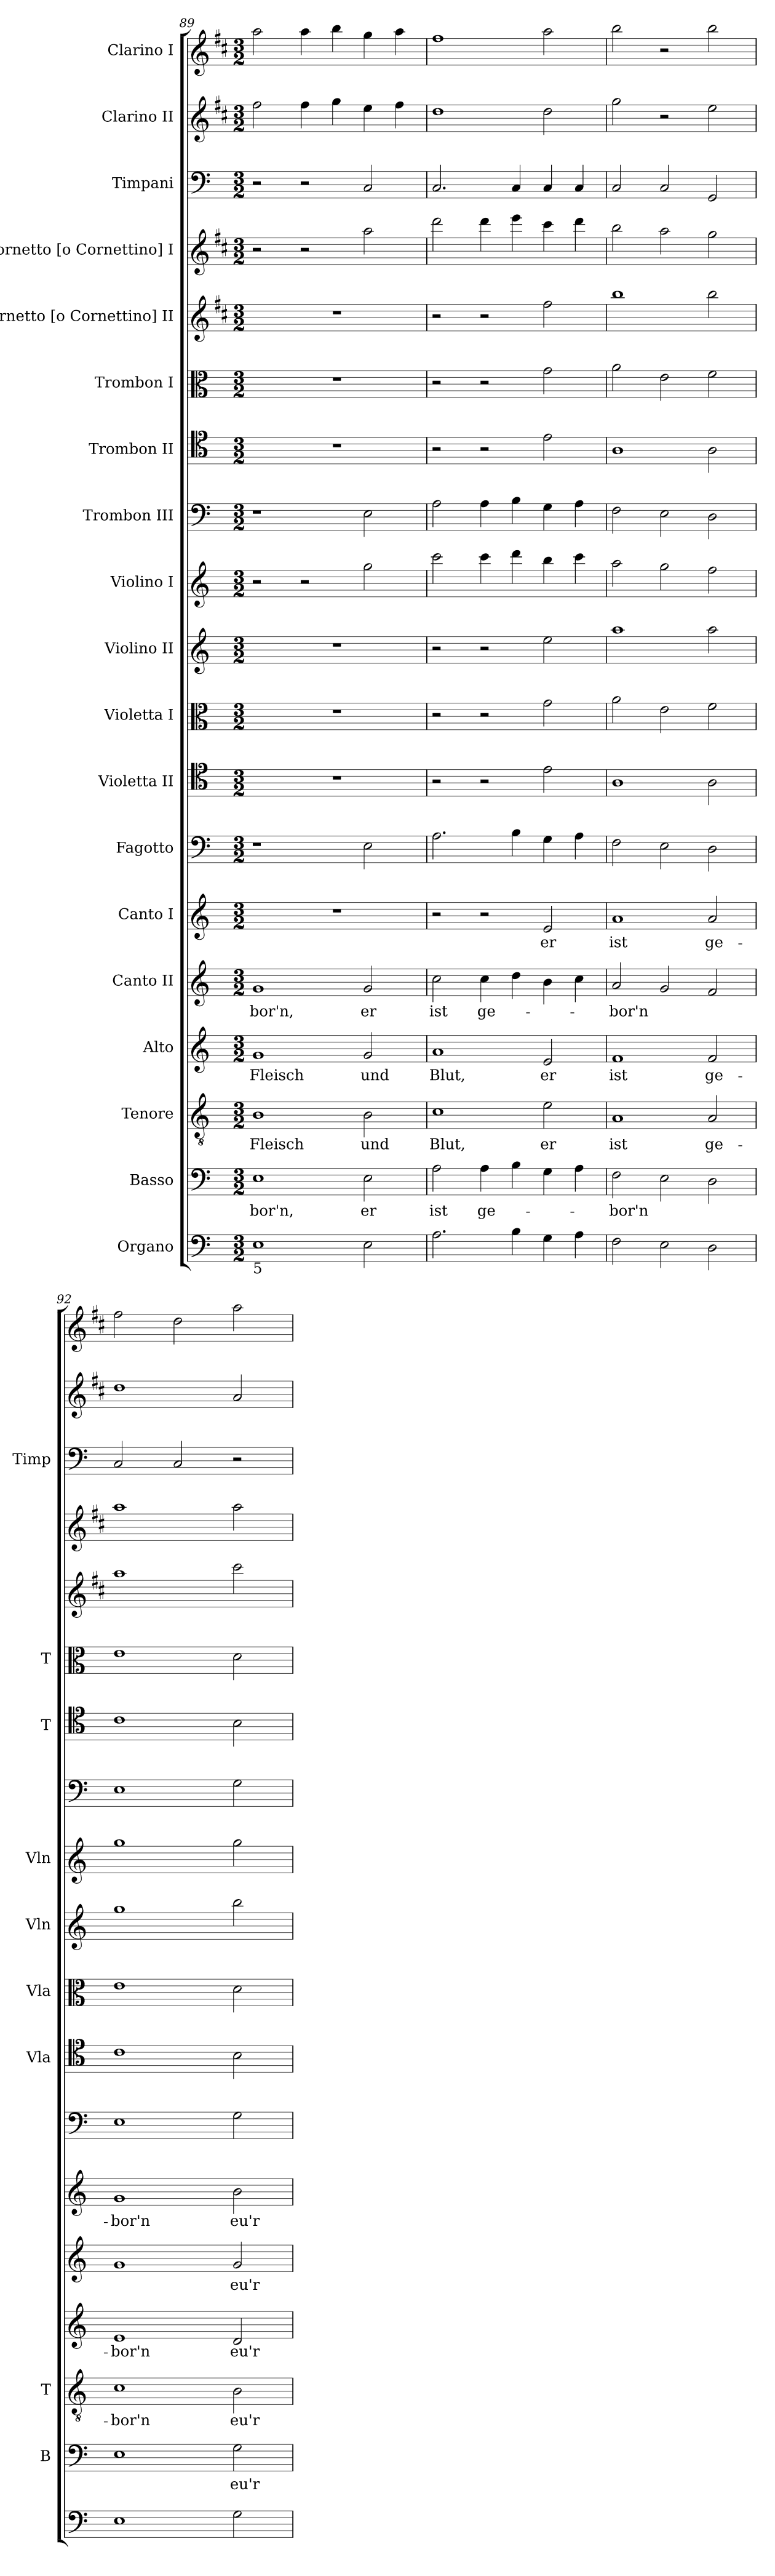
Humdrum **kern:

**kern	**kern	**text	**kern	**text	**kern	**text	**kern	**text	**kern	**text	**kern	**kern	**kern	**kern	**kern	**kern	**kern	**kern	**kern	**kern	**kern	**kern	**kern
*part19	*part18	*part18	*part17	*part17	*part16	*part16	*part15	*part15	*part14	*part14	*part13	*part12	*part11	*part10	*part9	*part8	*part7	*part6	*part5	*part4	*part3	*part2	*part1
*staff19	*staff18	*staff18	*staff17	*staff17	*staff16	*staff16	*staff15	*staff15	*staff14	*staff14	*staff13	*staff12	*staff11	*staff10	*staff9	*staff8	*staff7	*staff6	*staff5	*staff4	*staff3	*staff2	*staff1
*I"Organo	*I"Basso	*	*I"Tenore	*	*I"Alto	*	*I"Canto II	*	*I"Canto I	*	*I"Fagotto	*I"Violetta II	*I"Violetta I	*I"Violino II	*I"Violino I	*I"Trombon III	*I"Trombon II	*I"Trombon I	*I"Cornetto [o Cornettino] II	*I"Cornetto [o Cornettino] I	*I"Timpani	*I"Clarino II	*I"Clarino I
*	*I'B	*	*I'T	*	*	*	*	*	*	*	*	*I'Vla	*I'Vla	*I'Vln	*I'Vln	*	*I'T	*I'T	*	*	*I'Timp	*	*
*clefF4	*clefF4	*	*clefGv2	*	*clefG2	*	*clefG2	*	*clefG2	*	*clefF4	*clefC4	*clefC3	*clefG2	*clefG2	*clefF4	*clefC4	*clefC3	*clefG2	*clefG2	*clefF4	*clefG2	*clefG2
*	*	*	*ITrd7c12	*	*	*	*	*	*	*	*	*	*	*	*	*	*	*	*ITrd1c2	*ITrd1c2	*	*ITrd1c2	*ITrd1c2
*k[]	*k[]	*	*k[]	*	*k[]	*	*k[]	*	*k[]	*	*k[]	*k[]	*k[]	*k[]	*k[]	*k[]	*k[]	*k[]	*k[]	*k[]	*k[]	*k[]	*k[]
*C:	*C:	*	*C:	*	*C:	*	*C:	*	*C:	*	*C:	*C:	*C:	*C:	*C:	*C:	*C:	*C:	*C:	*C:	*C:	*C:	*C:
*M3/2	*M3/2	*	*M3/2	*	*M3/2	*	*M3/2	*	*M3/2	*	*M3/2	*M3/2	*M3/2	*M3/2	*M3/2	*M3/2	*M3/2	*M3/2	*M3/2	*M3/2	*M3/2	*M3/2	*M3/2
=89	=89	=89	=89	=89	=89	=89	=89	=89	=89	=89	=89	=89	=89	=89	=89	=89	=89	=89	=89	=89	=89	=89	=89
!LO:TX:b:t=5	!	!	!	!	!	!	!	!	!	!	!	!	!	!	!	!	!	!	!	!	!	!	!
!	!	!LO:LY:b	!	!LO:LY:b	!	!LO:LY:b	!	!LO:LY:b	!LO:N:vis=1	!	!	!LO:N:vis=1	!LO:N:vis=1	!LO:N:vis=1	!	!	!LO:N:vis=1	!LO:N:vis=1	!LO:N:vis=1	!	!	!	!
1E	1E	-bor'n,	1BB	Fleisch	1g	Fleisch	1g	-bor'n,	1.r	.	1r	1.r	1.r	1.r	2r	1r	1.r	1.r	1.r	2r	2r	2ee\	2gg\
.	.	.	.	.	.	.	.	.	.	.	.	.	.	.	2r	.	.	.	.	2r	2r	4ee\	4gg\
.	.	.	.	.	.	.	.	.	.	.	.	.	.	.	.	.	.	.	.	.	.	4ff\	4aa\
!	!	!LO:LY:b	!	!LO:LY:b	!	!LO:LY:b	!	!LO:LY:b	!	!	!	!	!	!	!	!	!	!	!	!	!	!	!
2E\	2E\	er	2BB\	und	2g/	und	2g/	er	.	.	2E\	.	.	.	2gg\	2E\	.	.	.	2gg\	2C/	4dd\	4ff\
.	.	.	.	.	.	.	.	.	.	.	.	.	.	.	.	.	.	.	.	.	.	4ee\	4gg\
=90	=90	=90	=90	=90	=90	=90	=90	=90	=90	=90	=90	=90	=90	=90	=90	=90	=90	=90	=90	=90	=90	=90	=90
!	!	!LO:LY:b	!	!LO:LY:b	!	!LO:LY:b	!	!LO:LY:b	!	!	!	!	!	!	!	!	!	!	!	!	!	!	!
2.A\	2A\	ist	1C	Blut,	1a	Blut,	2cc\	ist	2r	.	2.A\	2r	2r	2r	2ccc\	2A\	2r	2r	2r	2ccc\	2.C/	1cc	1ee
!	!	!LO:LY:b	!	!	!	!	!	!LO:LY:b	!	!	!	!	!	!	!	!	!	!	!	!	!	!	!
.	4A\	ge-	.	.	.	.	4cc\	ge-	2r	.	.	2r	2r	2r	4ccc\	4A\	2r	2r	2r	4ccc\	.	.	.
4B\	4B\	.	.	.	.	.	4dd\	.	.	.	4B\	.	.	.	4ddd\	4B\	.	.	.	4ddd\	4C/	.	.
!	!	!	!	!LO:LY:b	!	!LO:LY:b	!	!	!	!LO:LY:b	!	!	!	!	!	!	!	!	!	!	!	!	!
4G\	4G\	.	2E\	er	2e/	er	4b\	.	2e/	er	4G\	2e\	2g\	2ee\	4bb\	4G\	2e\	2g\	2ee\	4bb\	4C/	2cc\	2gg\
4A\	4A\	.	.	.	.	.	4cc\	.	.	.	4A\	.	.	.	4ccc\	4A\	.	.	.	4ccc\	4C/	.	.
=91	=91	=91	=91	=91	=91	=91	=91	=91	=91	=91	=91	=91	=91	=91	=91	=91	=91	=91	=91	=91	=91	=91	=91
!	!	!LO:LY:b	!	!LO:LY:b	!	!LO:LY:b	!	!LO:LY:b	!	!LO:LY:b	!	!	!	!	!	!	!	!	!	!	!	!	!
2F\	2F\	-bor'n	1AA	ist	1f	ist	2a/	-bor'n	1a	ist	2F\	1A	2a\	1aa	2aa\	2F\	1A	2a\	1aa	2aa\	2C/	2ff\	2aa\
2E\	2E\	.	.	.	.	.	2g/	.	.	.	2E\	.	2e\	.	2gg\	2E\	.	2e\	.	2gg\	2C/	2r	2r
!	!	!	!	!LO:LY:b	!	!LO:LY:b	!	!	!	!LO:LY:b	!	!	!	!	!	!	!	!	!	!	!	!	!
2D\	2D\	.	2AA/	ge-	2f/	ge-	2f/	.	2a/	ge-	2D\	2A\	2f\	2aa\	2ff\	2D\	2A\	2f\	2aa\	2ff\	2GG/	2dd\	2aa\
=92	=92	=92	=92	=92	=92	=92	=92	=92	=92	=92	=92	=92	=92	=92	=92	=92	=92	=92	=92	=92	=92	=92	=92
!	!	!	!	!LO:LY:b	!	!LO:LY:b	!	!	!	!LO:LY:b	!	!	!	!	!	!	!	!	!	!	!	!	!
1E	1E	.	1C	-bor'n	1e	-bor'n	1g	.	1g	-bor'n	1E	1c	1e	1gg	1gg	1E	1c	1e	1gg	1gg	2C/	1cc	2ee\
.	.	.	.	.	.	.	.	.	.	.	.	.	.	.	.	.	.	.	.	.	2C/	.	2cc\
!	!	!LO:LY:b	!	!LO:LY:b	!	!LO:LY:b	!	!LO:LY:b	!	!LO:LY:b	!	!	!	!	!	!	!	!	!	!	!	!	!
2G\	2G\	eu'r	2BB\	eu'r	2d/	eu'r	2g/	eu'r	2b\	eu'r	2G\	2B\	2d\	2bb\	2gg\	2G\	2B\	2d\	2bb\	2gg\	2r	2g/	2gg\
=	=	=	=	=	=	=	=	=	=	=	=	=	=	=	=	=	=	=	=	=	=	=	=
*-	*-	*-	*-	*-	*-	*-	*-	*-	*-	*-	*-	*-	*-	*-	*-	*-	*-	*-	*-	*-	*-	*-	*-
